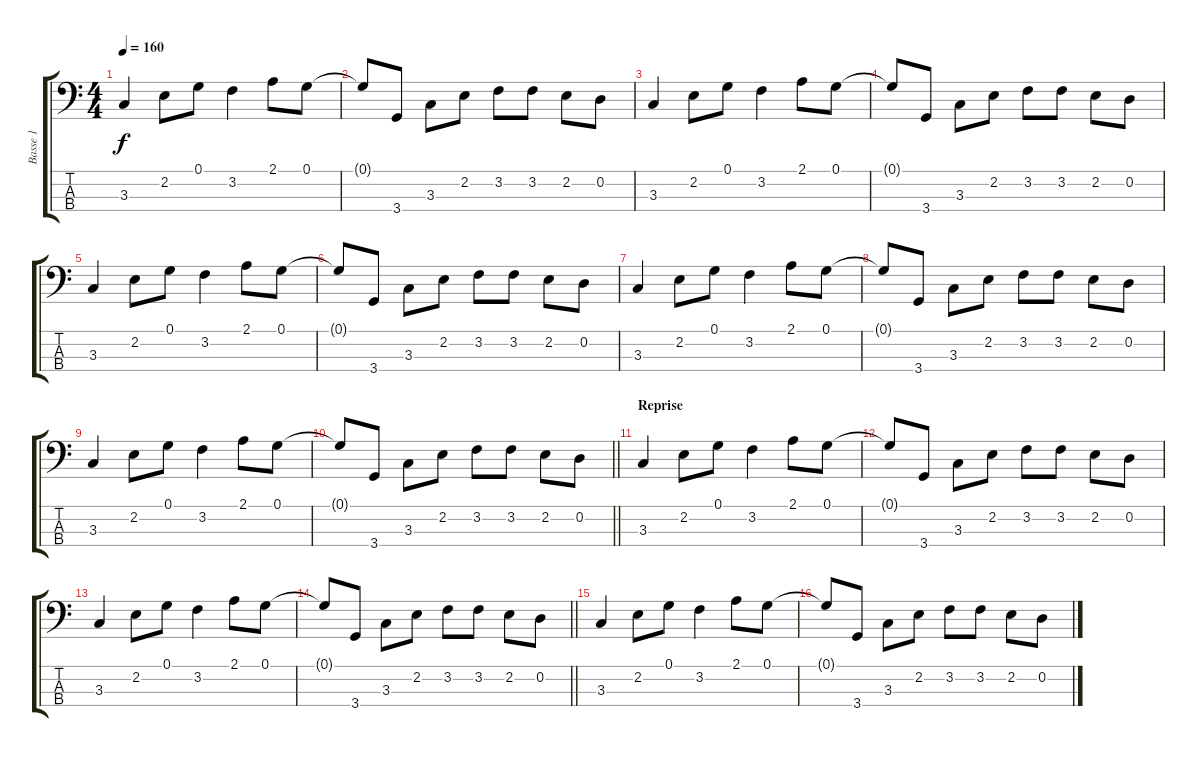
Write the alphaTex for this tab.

\track ("Basse 1" "Basse 1") {mute instrument electricbassfinger}
\staff {score tabs}
\tuning (G2 D2 A1 E1) {hide}
\ts (4 4)
\tempo 160
\clef f4
\ks c
3.3.4{dy f} 2.2.8 0.1.8 3.2.4 2.1.8 0.1.8 |
0.1{t}.8 3.4.8 3.3.8 2.2.8 3.2.8 3.2.8 2.2.8 0.2.8 |
3.3.4 2.2.8 0.1.8 3.2.4 2.1.8 0.1.8 |
0.1{t}.8 3.4.8 3.3.8 2.2.8 3.2.8 3.2.8 2.2.8 0.2.8 |
3.3.4 2.2.8 0.1.8 3.2.4 2.1.8 0.1.8 |
0.1{t}.8 3.4.8 3.3.8 2.2.8 3.2.8 3.2.8 2.2.8 0.2.8 |
3.3.4 2.2.8 0.1.8 3.2.4 2.1.8 0.1.8 |
0.1{t}.8 3.4.8 3.3.8 2.2.8 3.2.8 3.2.8 2.2.8 0.2.8 |
3.3.4 2.2.8 0.1.8 3.2.4 2.1.8 0.1.8 |
\barLineRight lightlight
0.1{t}.8 3.4.8 3.3.8 2.2.8 3.2.8 3.2.8 2.2.8 0.2.8 |
\section ("" "Reprise")
3.3.4 2.2.8 0.1.8 3.2.4 2.1.8 0.1.8 |
0.1{t}.8 3.4.8 3.3.8 2.2.8 3.2.8 3.2.8 2.2.8 0.2.8 |
3.3.4 2.2.8 0.1.8 3.2.4 2.1.8 0.1.8 |
\barLineRight lightlight
0.1{t}.8 3.4.8 3.3.8 2.2.8 3.2.8 3.2.8 2.2.8 0.2.8 |
3.3.4 2.2.8 0.1.8 3.2.4 2.1.8 0.1.8 |
0.1{t}.8 3.4.8 3.3.8 2.2.8 3.2.8 3.2.8 2.2.8 0.2.8
